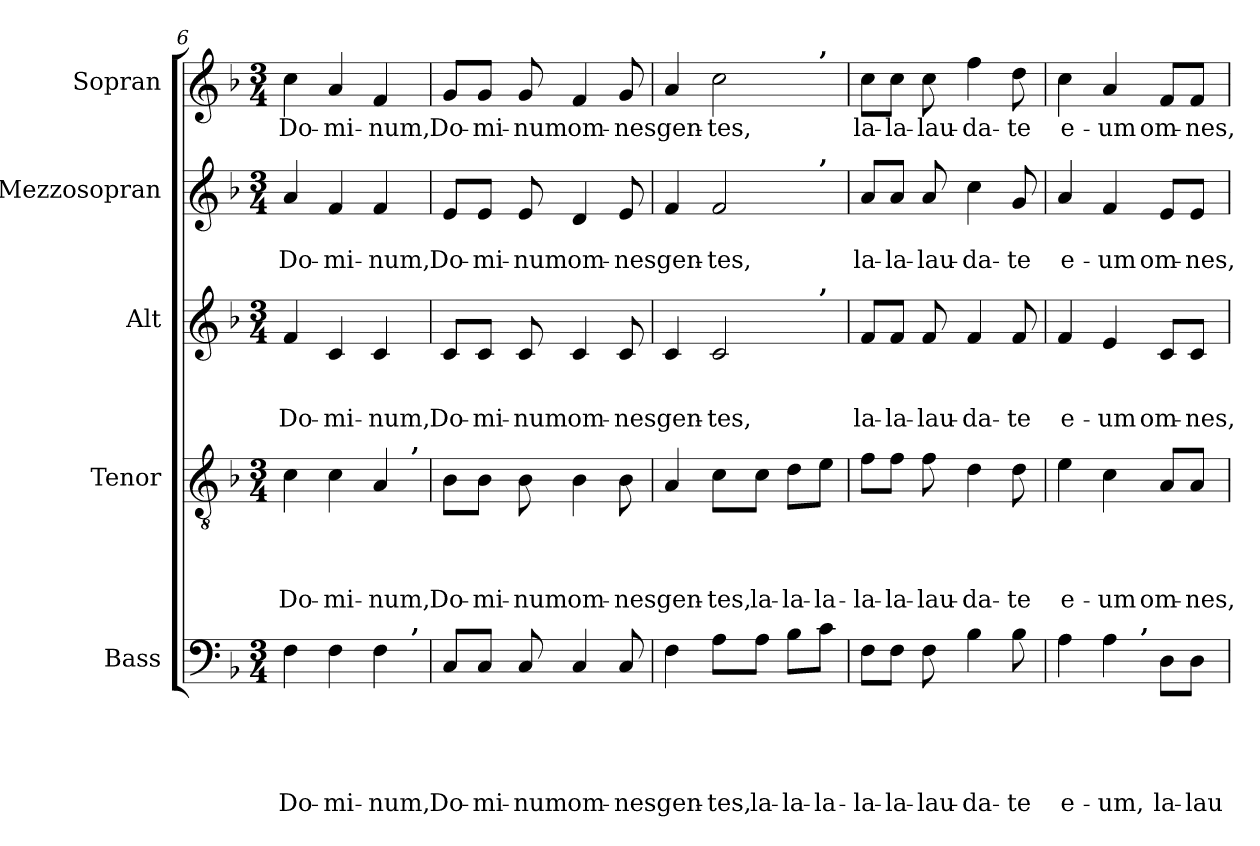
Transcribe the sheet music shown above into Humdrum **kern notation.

**kern	**text	**text	**text	**text	**text	**kern	**text	**text	**text	**text	**kern	**text	**text	**text	**kern	**text	**text	**kern	**text
*part5	*part5	*part5	*part5	*part5	*part5	*part4	*part4	*part4	*part4	*part4	*part3	*part3	*part3	*part3	*part2	*part2	*part2	*part1	*part1
*staff5	*staff5	*staff5	*staff5	*staff5	*staff5	*staff4	*staff4	*staff4	*staff4	*staff4	*staff3	*staff3	*staff3	*staff3	*staff2	*staff2	*staff2	*staff1	*staff1
*I"Bass	*	*	*	*	*	*I"Tenor	*	*	*	*	*I"Alt	*	*	*	*I"Mezzosopran	*	*	*I"Sopran	*
*I'B	*	*	*	*	*	*I'T	*	*	*	*	*I'A	*	*	*	*I'M	*	*	*I'S	*
*clefF4	*	*	*	*	*	*clefGv2	*	*	*	*	*clefG2	*	*	*	*clefG2	*	*	*clefG2	*
*k[b-]	*	*	*	*	*	*k[b-]	*	*	*	*	*k[b-]	*	*	*	*k[b-]	*	*	*k[b-]	*
*F:	*	*	*	*	*	*F:	*	*	*	*	*F:	*	*	*	*F:	*	*	*F:	*
*M3/4	*	*	*	*	*	*M3/4	*	*	*	*	*M3/4	*	*	*	*M3/4	*	*	*M3/4	*
=6	=6	=6	=6	=6	=6	=6	=6	=6	=6	=6	=6	=6	=6	=6	=6	=6	=6	=6	=6
!	!	!	!	!	!LO:LY:b	!	!	!	!	!LO:LY:b	!	!	!	!LO:LY:b	!	!	!LO:LY:b	!	!LO:LY:b
*^	*	*	*	*	*	*^	*	*	*	*	*	*	*	*	*	*	*	*	*
4F\	2ryy	.	.	.	.	Do-	4c\	2ryy	.	.	.	Do-	4f/	.	.	Do-	4a/	.	Do-	4cc\	Do-
!	!	!	!	!	!	!LO:LY:b	!	!	!	!	!	!LO:LY:b	!	!	!	!LO:LY:b	!	!	!LO:LY:b	!	!LO:LY:b
4F\	.	.	.	.	.	-mi-	4c\	.	.	.	.	-mi-	4c/	.	.	-mi-	4f/	.	-mi-	4a/	-mi-
!	!	!	!	!	!	!LO:LY:b	!	!	!	!	!	!LO:LY:b	!	!	!	!LO:LY:b	!	!	!LO:LY:b	!	!LO:LY:b
4F\	8.ryy	.	.	.	.	-num,	4A/	8.ryy	.	.	.	-num,	4c/	.	.	-num,	4f/	.	-num,	4f/	-num,
!	!	!	!	!	!	!	!	!LO:TX:a:B:t=,	!	!	!	!	!	!	!	!	!	!	!	!	!
!	!LO:TX:a:B:t=,	!	!	!	!	!	!	!	!	!	!	!	!	!	!	!	!	!	!	!	!
.	16ryy	.	.	.	.	.	.	16ryy	.	.	.	.	.	.	.	.	.	.	.	.	.
=7	=7	=7	=7	=7	=7	=7	=7	=7	=7	=7	=7	=7	=7	=7	=7	=7	=7	=7	=7	=7	=7
!	!	!	!	!	!	!LO:LY:b	!	!	!	!	!	!LO:LY:b	!	!	!	!LO:LY:b	!	!	!LO:LY:b	!	!LO:LY:b
*v	*v	*	*	*	*	*	*	*	*	*	*	*	*	*	*	*	*	*	*	*	*
*	*	*	*	*	*	*v	*v	*	*	*	*	*	*	*	*	*	*	*	*	*
8C/L	.	.	.	.	Do-	8B-\L	.	.	.	Do-	8c/L	.	.	Do-	8e/L	.	Do-	8g/L	Do-
!	!	!	!	!	!LO:LY:b	!	!	!	!	!LO:LY:b	!	!	!	!LO:LY:b	!	!	!LO:LY:b	!	!LO:LY:b
8C/J	.	.	.	.	-mi-	8B-\J	.	.	.	-mi-	8c/J	.	.	-mi-	8e/J	.	-mi-	8g/J	-mi-
!	!	!	!	!	!LO:LY:b	!	!	!	!	!LO:LY:b	!	!	!	!LO:LY:b	!	!	!LO:LY:b	!	!LO:LY:b
8C/	.	.	.	.	-num	8B-\	.	.	.	-num	8c/	.	.	-num	8e/	.	-num	8g/	-num
!	!	!	!	!	!LO:LY:b	!	!	!	!	!LO:LY:b	!	!	!	!LO:LY:b	!	!	!LO:LY:b	!	!LO:LY:b
4C/	.	.	.	.	om-	4B-\	.	.	.	om-	4c/	.	.	om-	4d/	.	om-	4f/	om-
!	!	!	!	!	!LO:LY:b	!	!	!	!	!LO:LY:b	!	!	!	!LO:LY:b	!	!	!LO:LY:b	!	!LO:LY:b
8C/	.	.	.	.	-nes	8B-\	.	.	.	-nes	8c/	.	.	-nes	8e/	.	-nes	8g/	-nes
=8	=8	=8	=8	=8	=8	=8	=8	=8	=8	=8	=8	=8	=8	=8	=8	=8	=8	=8	=8
!	!	!	!	!	!LO:LY:b	!	!	!	!	!LO:LY:b	!	!	!	!LO:LY:b	!	!	!LO:LY:b	!	!LO:LY:b
*	*	*	*	*	*	*	*	*	*	*	*^	*	*	*	*^	*	*	*^	*
4F\	.	.	.	.	gen-	4A/	.	.	.	gen-	4c/	2ryy	.	.	gen-	4f/	2ryy	.	gen-	4a/	2ryy	gen-
!	!	!	!	!	!LO:LY:b	!	!	!	!	!LO:LY:b	!	!	!	!	!LO:LY:b	!	!	!	!LO:LY:b	!	!	!LO:LY:b
8A\L	.	.	.	.	-tes,	8c\L	.	.	.	-tes,	2c/	.	.	.	-tes,	2f/	.	.	-tes,	2cc\	.	-tes,
!	!	!	!	!	!LO:LY:b	!	!	!	!	!LO:LY:b	!	!	!	!	!	!	!	!	!	!	!	!
8A\J	.	.	.	.	la-	8c\J	.	.	.	la-	.	.	.	.	.	.	.	.	.	.	.	.
!	!	!	!	!	!LO:LY:b	!	!	!	!	!LO:LY:b	!	!	!	!	!	!	!	!	!	!	!	!
8B-\L	.	.	.	.	-la-	8d\L	.	.	.	-la-	.	8ryy	.	.	.	.	8ryy	.	.	.	8ryy	.
!	!	!	!	!	!	!	!	!	!	!	!	!	!	!	!	!	!	!	!	!	!LO:TX:a:B:t=,	!
!	!	!	!	!	!	!	!	!	!	!	!	!	!	!	!	!	!LO:TX:a:B:t=,	!	!	!	!	!
!	!	!	!	!	!	!	!	!	!	!	!	!LO:TX:a:B:t=,	!	!	!	!	!	!	!	!	!	!
!	!	!	!	!	!LO:LY:b	!	!	!	!	!LO:LY:b	!	!	!	!	!	!	!	!	!	!	!	!
8c\J	.	.	.	.	-la-	8e\J	.	.	.	-la-	.	8ryy	.	.	.	.	8ryy	.	.	.	8ryy	.
!!LO:PB:g=z
=9	=9	=9	=9	=9	=9	=9	=9	=9	=9	=9	=9	=9	=9	=9	=9	=9	=9	=9	=9	=9	=9	=9
!	!	!	!	!	!LO:LY:b	!	!	!	!	!LO:LY:b	!	!	!	!	!LO:LY:b	!	!	!	!LO:LY:b	!	!	!LO:LY:b
*	*	*	*	*	*	*	*	*	*	*	*v	*v	*	*	*	*	*	*	*	*v	*v	*
*	*	*	*	*	*	*	*	*	*	*	*	*	*	*	*v	*v	*	*	*	*
8F\L	.	.	.	.	-la-	8f\L	.	.	.	-la-	8f/L	.	.	la-	8a/L	.	la-	8cc\L	la-
!	!	!	!	!	!LO:LY:b	!	!	!	!	!LO:LY:b	!	!	!	!LO:LY:b	!	!	!LO:LY:b	!	!LO:LY:b
8F\J	.	.	.	.	-la-	8f\J	.	.	.	-la-	8f/J	.	.	-la-	8a/J	.	-la-	8cc\J	-la-
!	!	!	!	!	!LO:LY:b	!	!	!	!	!LO:LY:b	!	!	!	!LO:LY:b	!	!	!LO:LY:b	!	!LO:LY:b
8F\	.	.	.	.	-lau-	8f\	.	.	.	-lau-	8f/	.	.	-lau-	8a/	.	-lau-	8cc\	-lau-
!	!	!	!	!	!LO:LY:b	!	!	!	!	!LO:LY:b	!	!	!	!LO:LY:b	!	!	!LO:LY:b	!	!LO:LY:b
4B-\	.	.	.	.	-da-	4d\	.	.	.	-da-	4f/	.	.	-da-	4cc\	.	-da-	4ff\	-da-
!	!	!	!	!	!LO:LY:b	!	!	!	!	!LO:LY:b	!	!	!	!LO:LY:b	!	!	!LO:LY:b	!	!LO:LY:b
8B-\	.	.	.	.	-te	8d\	.	.	.	-te	8f/	.	.	-te	8g/	.	-te	8dd\	-te
=10	=10	=10	=10	=10	=10	=10	=10	=10	=10	=10	=10	=10	=10	=10	=10	=10	=10	=10	=10
!	!	!	!	!	!LO:LY:b	!	!	!	!	!LO:LY:b	!	!	!	!LO:LY:b	!	!	!LO:LY:b	!	!LO:LY:b
*^	*	*	*	*	*	*	*	*	*	*	*	*	*	*	*	*	*	*	*
4A\	4..ryy	.	.	.	.	e-	4e\	.	.	.	e-	4f/	.	.	e-	4a/	.	e-	4cc\	e-
!	!	!	!	!	!	!LO:LY:b	!	!	!	!	!LO:LY:b	!	!	!	!LO:LY:b	!	!	!LO:LY:b	!	!LO:LY:b
4A\	.	.	.	.	.	-um,	4c\	.	.	.	-um	4e/	.	.	-um	4f/	.	-um	4a/	-um
!	!LO:TX:a:B:t=,	!	!	!	!	!	!	!	!	!	!	!	!	!	!	!	!	!	!	!
.	4ryy	.	.	.	.	.	.	.	.	.	.	.	.	.	.	.	.	.	.	.
!	!	!	!	!	!	!LO:LY:b	!	!	!	!	!LO:LY:b	!	!	!	!LO:LY:b	!	!	!LO:LY:b	!	!LO:LY:b
8D\L	.	.	.	.	.	la-	8A/L	.	.	.	om-	8c/L	.	.	om-	8e/L	.	om-	8f/L	om-
!	!	!	!	!	!	!LO:LY:b	!	!	!	!	!LO:LY:b	!	!	!	!LO:LY:b	!	!	!LO:LY:b	!	!LO:LY:b
8D\J	.	.	.	.	.	-lau-	8A/J	.	.	.	-nes,	8c/J	.	.	-nes,	8e/J	.	-nes,	8f/J	-nes,
.	16ryy	.	.	.	.	.	.	.	.	.	.	.	.	.	.	.	.	.	.	.
*v	*v	*	*	*	*	*	*	*	*	*	*	*	*	*	*	*	*	*	*	*
=	=	=	=	=	=	=	=	=	=	=	=	=	=	=	=	=	=	=	=
*-	*-	*-	*-	*-	*-	*-	*-	*-	*-	*-	*-	*-	*-	*-	*-	*-	*-	*-	*-
